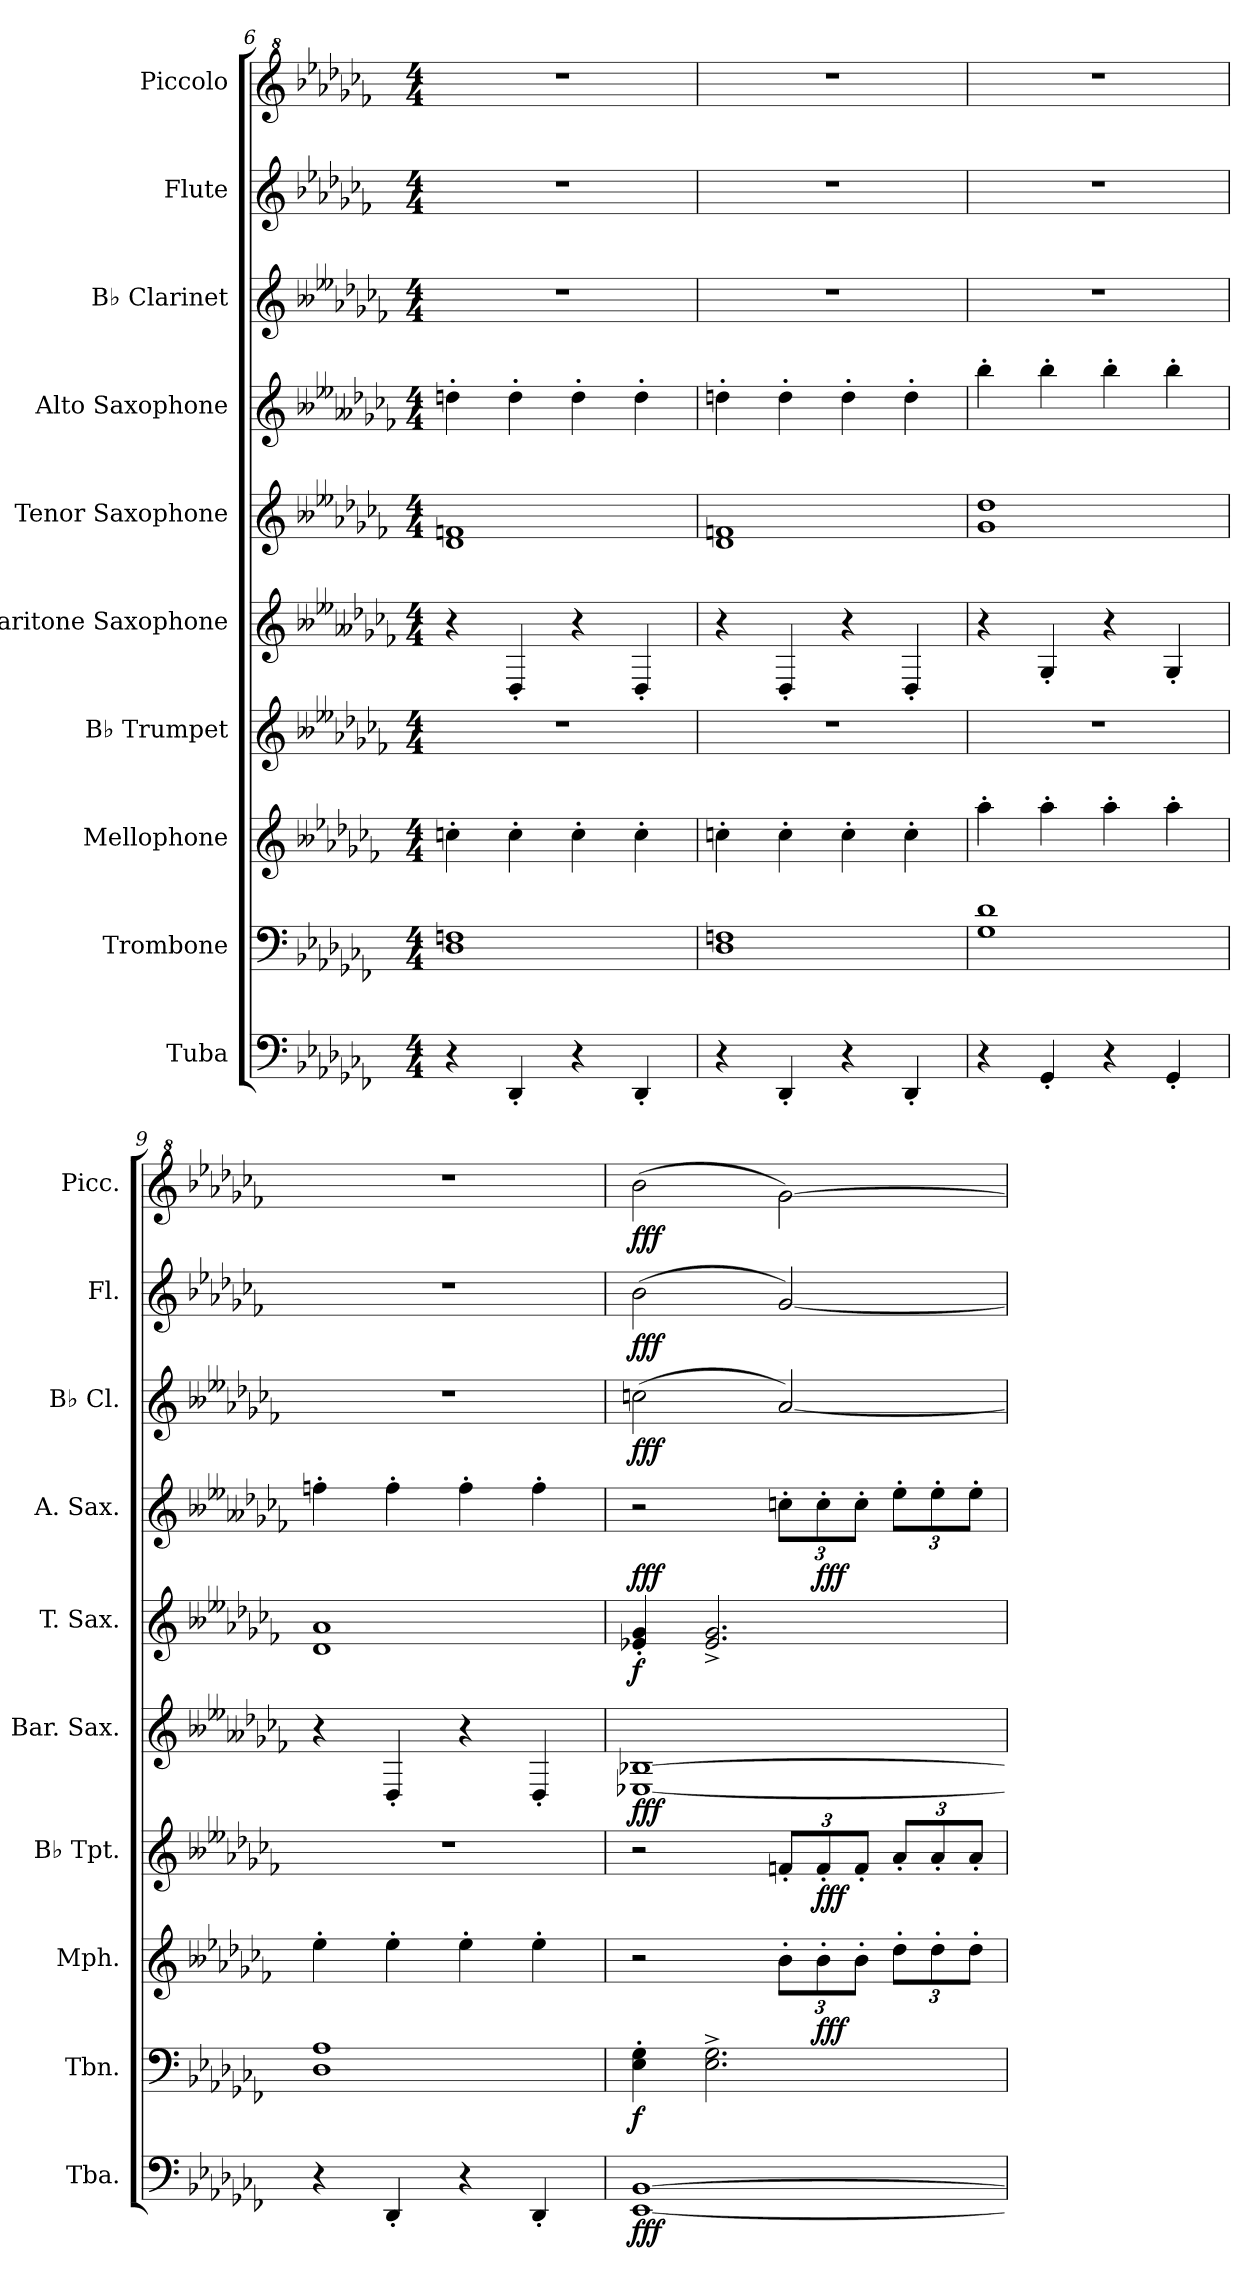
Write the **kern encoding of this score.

**kern	**dynam	**kern	**dynam	**kern	**dynam	**kern	**dynam	**kern	**dynam	**kern	**dynam	**kern	**dynam	**kern	**dynam	**kern	**dynam	**kern	**dynam
*part10	*part10	*part9	*part9	*part8	*part8	*part7	*part7	*part6	*part6	*part5	*part5	*part4	*part4	*part3	*part3	*part2	*part2	*part1	*part1
*staff10	*staff10	*staff9	*staff9	*staff8	*staff8	*staff7	*staff7	*staff6	*staff6	*staff5	*staff5	*staff4	*staff4	*staff3	*staff3	*staff2	*staff2	*staff1	*staff1
*I"Tuba	*	*I"Trombone	*	*I"Mellophone	*	*I"B♭ Trumpet	*	*I"Baritone Saxophone	*	*I"Tenor Saxophone	*	*I"Alto Saxophone	*	*I"B♭ Clarinet	*	*I"Flute	*	*I"Piccolo	*
*I'Tba.	*	*I'Tbn.	*	*I'Mph.	*	*I'B♭ Tpt.	*	*I'Bar. Sax.	*	*I'T. Sax.	*	*I'A. Sax.	*	*I'B♭ Cl.	*	*I'Fl.	*	*I'Picc.	*
*clefF4	*	*clefF4	*	*clefG2	*	*clefG2	*	*clefG2	*	*clefG2	*	*clefG2	*	*clefG2	*	*clefG2	*	*clefG^2	*
*	*	*	*	*ITrd4c7	*	*ITrd1c2	*	*ITrd12c21	*	*ITrd8c14	*	*ITrd5c9	*	*ITrd1c2	*	*	*	*ITrd-7c-12	*
*k[b-e-a-d-g-c-f-]	*	*k[b-e-a-d-g-c-f-]	*	*k[b--e-a-d-g-c-f-]	*	*k[b--e--a-d-g-c-f-]	*	*k[b--e--a--d-g-c-f-]	*	*k[b--e--a-d-g-c-f-]	*	*k[b--e--a--d-g-c-f-]	*	*k[b--e--a-d-g-c-f-]	*	*k[b-e-a-d-g-c-f-]	*	*k[b-e-a-d-g-c-f-]	*
*M4/4	*	*M4/4	*	*M4/4	*	*M4/4	*	*M4/4	*	*M4/4	*	*M4/4	*	*M4/4	*	*M4/4	*	*M4/4	*
=6	=6	=6	=6	=6	=6	=6	=6	=6	=6	=6	=6	=6	=6	=6	=6	=6	=6	=6	=6
4r	.	1D- 1Fn	.	4fn'\	.	1r	.	4r	.	1D- 1Fn	.	4fn'\	.	1r	.	1r	.	1r	.
4DD-'/	.	.	.	4f'\	.	.	.	4DD-'/	.	.	.	4f'\	.	.	.	.	.	.	.
4r	.	.	.	4f'\	.	.	.	4r	.	.	.	4f'\	.	.	.	.	.	.	.
4DD-'/	.	.	.	4f'\	.	.	.	4DD-'/	.	.	.	4f'\	.	.	.	.	.	.	.
!!LO:PB:g=z
=7	=7	=7	=7	=7	=7	=7	=7	=7	=7	=7	=7	=7	=7	=7	=7	=7	=7	=7	=7
4r	.	1D- 1Fn	.	4fn'\	.	1r	.	4r	.	1D- 1Fn	.	4fn'\	.	1r	.	1r	.	1r	.
4DD-'/	.	.	.	4f'\	.	.	.	4DD-'/	.	.	.	4f'\	.	.	.	.	.	.	.
4r	.	.	.	4f'\	.	.	.	4r	.	.	.	4f'\	.	.	.	.	.	.	.
4DD-'/	.	.	.	4f'\	.	.	.	4DD-'/	.	.	.	4f'\	.	.	.	.	.	.	.
=8	=8	=8	=8	=8	=8	=8	=8	=8	=8	=8	=8	=8	=8	=8	=8	=8	=8	=8	=8
4r	.	1G- 1d-	.	4dd-'\	.	1r	.	4r	.	1G- 1d-	.	4dd-'\	.	1r	.	1r	.	1r	.
4GG-'/	.	.	.	4dd-'\	.	.	.	4GG-'/	.	.	.	4dd-'\	.	.	.	.	.	.	.
4r	.	.	.	4dd-'\	.	.	.	4r	.	.	.	4dd-'\	.	.	.	.	.	.	.
4GG-'/	.	.	.	4dd-'\	.	.	.	4GG-'/	.	.	.	4dd-'\	.	.	.	.	.	.	.
=9	=9	=9	=9	=9	=9	=9	=9	=9	=9	=9	=9	=9	=9	=9	=9	=9	=9	=9	=9
4r	.	1D- 1A-	.	4a-'\	.	1r	.	4r	.	1D- 1A-	.	4a-X'\	.	1r	.	1r	.	1r	.
4DD-'/	.	.	.	4a-'\	.	.	.	4DD-'/	.	.	.	4a-'\	.	.	.	.	.	.	.
4r	.	.	.	4a-'\	.	.	.	4r	.	.	.	4a-'\	.	.	.	.	.	.	.
4DD-'/	.	.	.	4a-'\	.	.	.	4DD-'/	.	.	.	4a-'\	.	.	.	.	.	.	.
=10	=10	=10	=10	=10	=10	=10	=10	=10	=10	=10	=10	=10	=10	=10	=10	=10	=10	=10	=10
!	!LO:DY:b	!	!LO:DY:b	!	!	!	!	!	!LO:DY:b	!	!LO:DY:b	!	!LO:DY:b	!	!LO:DY:b	!	!LO:DY:b	!	!LO:DY:b
[1EE- [1BB-	fff	4E-\' 4G-\'	f	2r	.	2r	.	[1EE-X [1BB-X	fff	4E-X/' 4G-/'	f	2r	fff	(2b-X\	fff	(2b-\	fff	(2bbb-\	fff
.	.	2.E-\^ 2.G-\^	.	.	.	.	.	.	.	2.E-/^ 2.G-/^	.	.	.	.	.	.	.	.	.
*	*	*	*	*Xbrackettup	*	*Xbrackettup	*	*	*	*	*	*Xbrackettup	*	*	*	*	*	*	*
.	.	.	.	12e-'\L	.	12e-X'/L	.	.	.	.	.	12e-X'\L	.	[2g-/)	.	[2g-/)	.	[2ggg-\)	.
!	!	!	!	!	!LO:DY:b	!	!LO:DY:b	!	!	!	!	!	!LO:DY:b	!	!	!	!	!	!
.	.	.	.	12e-'\	fff	12e-'/	fff	.	.	.	.	12e-'\	fff	.	.	.	.	.	.
.	.	.	.	12e-'\J	.	12e-'/J	.	.	.	.	.	12e-'\J	.	.	.	.	.	.	.
.	.	.	.	12g-'\L	.	12g-'/L	.	.	.	.	.	12g-'\L	.	.	.	.	.	.	.
.	.	.	.	12g-'\	.	12g-'/	.	.	.	.	.	12g-'\	.	.	.	.	.	.	.
.	.	.	.	12g-'\J	.	12g-'/J	.	.	.	.	.	12g-'\J	.	.	.	.	.	.	.
=	=	=	=	=	=	=	=	=	=	=	=	=	=	=	=	=	=	=	=
*-	*-	*-	*-	*-	*-	*-	*-	*-	*-	*-	*-	*-	*-	*-	*-	*-	*-	*-	*-
